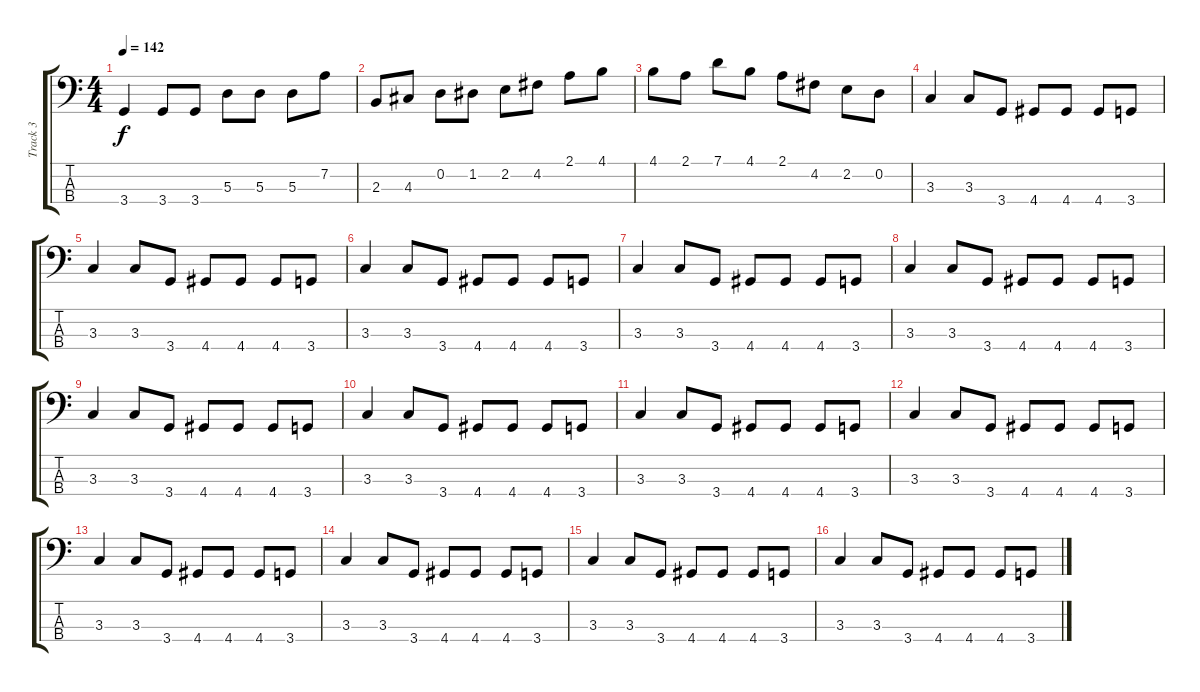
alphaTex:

\track ("Track 3" "Track 3") {instrument electricbasspick}
\staff {score tabs}
\tuning (G2 D2 A1 E1) {hide}
\ts (4 4)
\tempo 142
\clef f4
\ks c
3.4.4{dy f} 3.4.8 3.4.8 5.3.8 5.3.8 5.3.8 7.2.8 |
2.3.8 4.3.8 0.2.8 1.2.8 2.2.8 4.2.8 2.1.8 4.1.8 |
4.1.8 2.1.8 7.1.8 4.1.8 2.1.8 4.2.8 2.2.8 0.2.8 |
3.3.4 3.3.8 3.4.8 4.4.8 4.4.8 4.4.8 3.4.8 |
3.3.4 3.3.8 3.4.8 4.4.8 4.4.8 4.4.8 3.4.8 |
3.3.4 3.3.8 3.4.8 4.4.8 4.4.8 4.4.8 3.4.8 |
3.3.4 3.3.8 3.4.8 4.4.8 4.4.8 4.4.8 3.4.8 |
3.3.4 3.3.8 3.4.8 4.4.8 4.4.8 4.4.8 3.4.8 |
3.3.4 3.3.8 3.4.8 4.4.8 4.4.8 4.4.8 3.4.8 |
3.3.4 3.3.8 3.4.8 4.4.8 4.4.8 4.4.8 3.4.8 |
3.3.4 3.3.8 3.4.8 4.4.8 4.4.8 4.4.8 3.4.8 |
3.3.4 3.3.8 3.4.8 4.4.8 4.4.8 4.4.8 3.4.8 |
3.3.4 3.3.8 3.4.8 4.4.8 4.4.8 4.4.8 3.4.8 |
3.3.4 3.3.8 3.4.8 4.4.8 4.4.8 4.4.8 3.4.8 |
3.3.4 3.3.8 3.4.8 4.4.8 4.4.8 4.4.8 3.4.8 |
3.3.4 3.3.8 3.4.8 4.4.8 4.4.8 4.4.8 3.4.8
